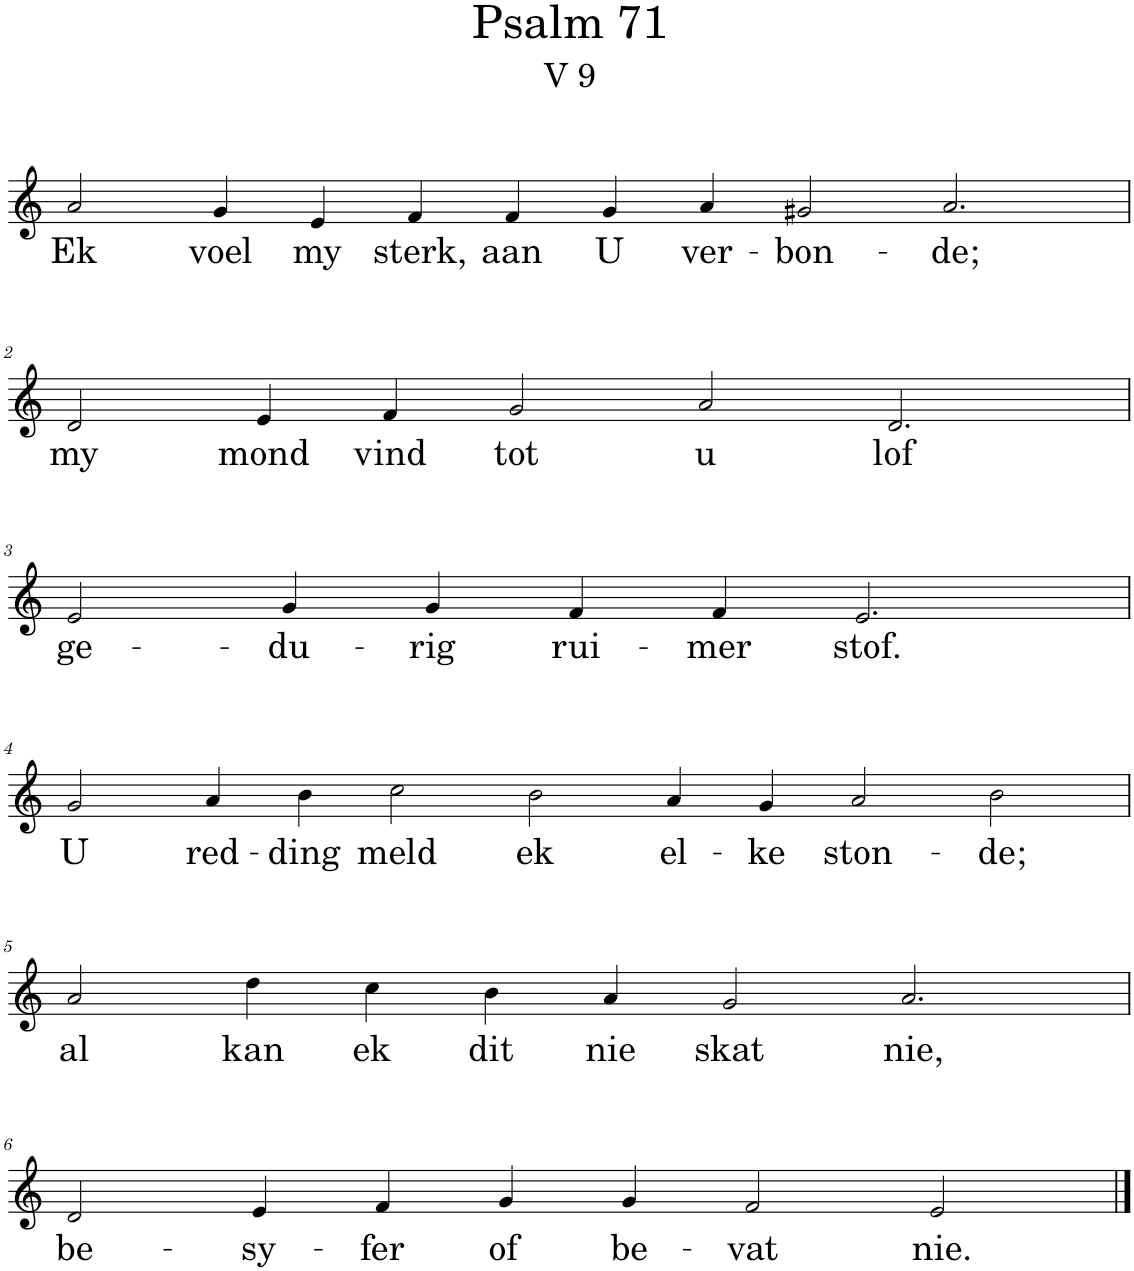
**kern	**text
*part1	*part1
*staff1	*staff1
*I"Pipe Organ	*
*I'Org.	*
*clefG2	*
*k[]	*
*M14/4	*
=1	=1
!	!LO:LY:b
2a/	Ek
!	!LO:LY:b
4g/	voel
!	!LO:LY:b
4e/	my
!	!LO:LY:b
4f/	sterk,
!	!LO:LY:b
4f/	aan
!	!LO:LY:b
4g/	U
!	!LO:LY:b
4a/	ver-
!	!LO:LY:b
2g#X/	-bon-
!	!LO:LY:b
2.a/	-de;
!!LO:LB:g=z
=2	=2
*M12/4	*
!	!LO:LY:b
2d/	my
!	!LO:LY:b
4e/	mond
!	!LO:LY:b
4f/	vind
!	!LO:LY:b
2g/	tot
!	!LO:LY:b
2a/	u
!	!LO:LY:b
2.d/	lof
!!LO:LB:g=z
=3	=3
!	!LO:LY:b
2e/	ge-
!	!LO:LY:b
4g/	-du-
!	!LO:LY:b
4g/	-rig
!	!LO:LY:b
4f/	rui-
!	!LO:LY:b
4f/	-mer
!	!LO:LY:b
2.e/	stof.
!!LO:LB:g=z
=4	=4
*M14/4	*
!	!LO:LY:b
2g/	U
!	!LO:LY:b
4a/	red-
!	!LO:LY:b
4b\	-ding
!	!LO:LY:b
2cc\	meld
!	!LO:LY:b
2b\	ek
!	!LO:LY:b
4a/	el-
!	!LO:LY:b
4g/	-ke
!	!LO:LY:b
2a/	ston-
!	!LO:LY:b
2b\	-de;
!!LO:LB:g=z
=5	=5
!	!LO:LY:b
2a/	al
!	!LO:LY:b
4dd\	kan
!	!LO:LY:b
4cc\	ek
!	!LO:LY:b
4b\	dit
!	!LO:LY:b
4a/	nie
!	!LO:LY:b
2g/	skat
!	!LO:LY:b
2.a/	nie,
!!LO:LB:g=z
=6	=6
!	!LO:LY:b
2d/	be-
!	!LO:LY:b
4e/	-sy-
!	!LO:LY:b
4f/	-fer
!	!LO:LY:b
4g/	of
!	!LO:LY:b
4g/	be-
!	!LO:LY:b
2f/	-vat
!	!LO:LY:b
2e/	nie.
==	==
*-	*-
